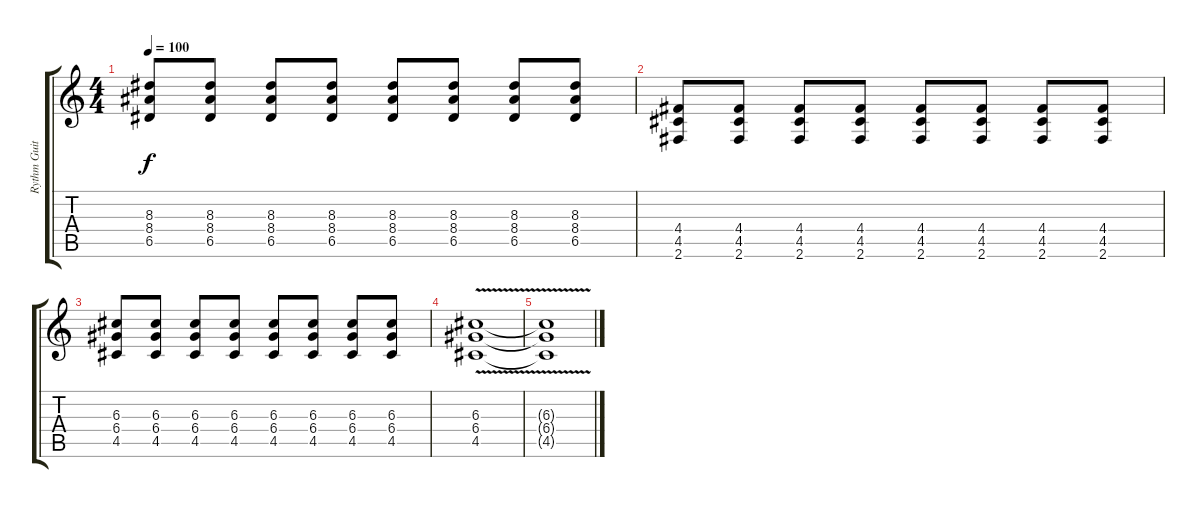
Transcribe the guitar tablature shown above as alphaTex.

\track ("Rythm Guitar" "Rythm Guit") {instrument acousticguitarsteel}
\staff {score tabs}
\tuning (E4 B3 G3 D3 A2 E2) {hide}
\ts (4 4)
\tempo 100
\clef g2
\ks c
(8.3 8.4 6.5).8{dy f} (8.3 8.4 6.5).8 (8.3 8.4 6.5).8 (8.3 8.4 6.5).8 (8.3 8.4 6.5).8 (8.3 8.4 6.5).8 (8.3 8.4 6.5).8 (8.3 8.4 6.5).8 |
(4.4 4.5 2.6).8 (4.4 4.5 2.6).8 (4.4 4.5 2.6).8 (4.4 4.5 2.6).8 (4.4 4.5 2.6).8 (4.4 4.5 2.6).8 (4.4 4.5 2.6).8 (4.4 4.5 2.6).8 |
(6.3 6.4 4.5).8 (6.3 6.4 4.5).8 (6.3 6.4 4.5).8 (6.3 6.4 4.5).8 (6.3 6.4 4.5).8 (6.3 6.4 4.5).8 (6.3 6.4 4.5).8 (6.3 6.4 4.5).8 |
(6.3{v} 6.4 4.5).1 |
(6.3{t} 6.4{t} 4.5{t}).1
